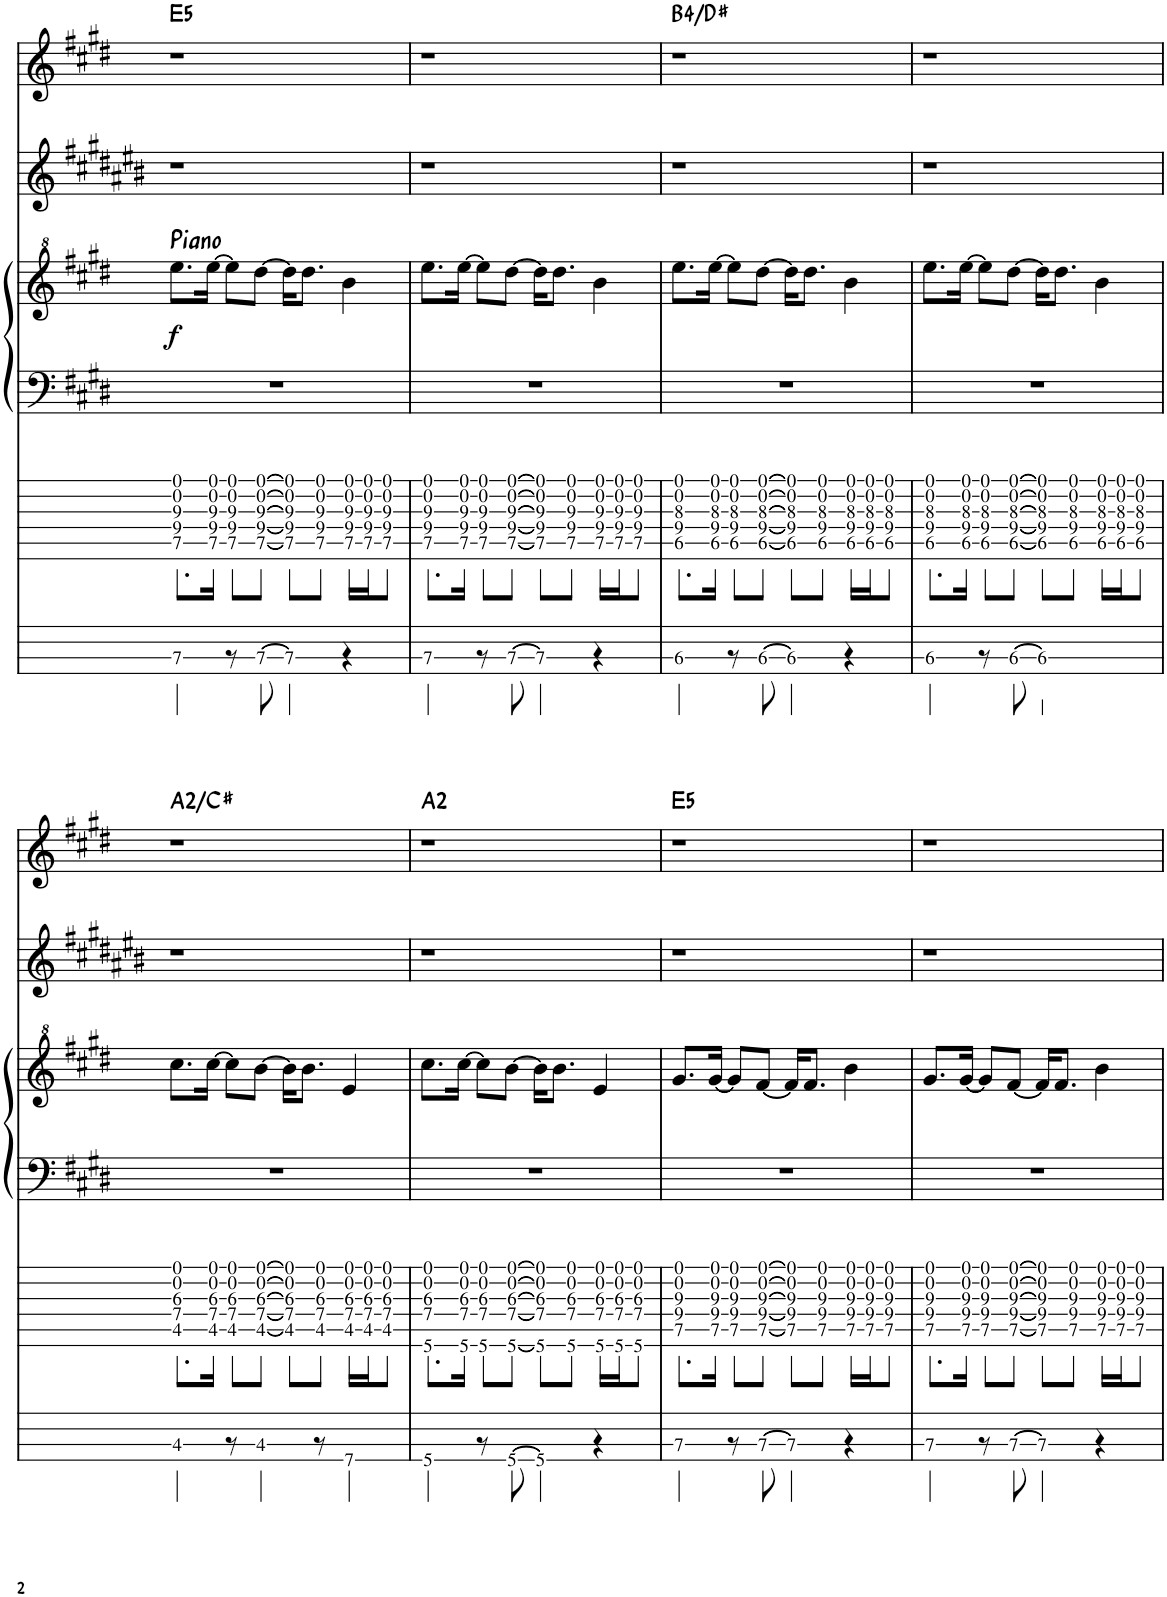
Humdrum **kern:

**kern	**kern	**kern	**kern	**dynam	**kern	**kern	**harte
*part5	*part4	*part3	*part3	*part3	*part2	*part1	*part1
*staff6	*staff5	*staff4	*staff3	*staff3/4	*staff2	*staff1	*
*I"Bass	*I"Ac. Gtr.	*I"Piano/ Organ	*	*	*I"Alto Sax	*I"Vocals	*
*	*I'Ac Gtr	*	*	*	*I'A Sax	*	*
!!LO:PB:g=z
*	*	*clefF4	*clefG^2	*	*clefG2	*clefG2	*
*Trd7c12	*	*	*	*	*Trd5c9	*Trd1c2	*
*k[f#c#g#d#]	*k[f#c#g#d#]	*k[f#c#g#d#]	*k[f#c#g#d#]	*	*k[f#c#g#d#a#e#b#]	*k[f#c#g#d#]	*
*E:	*E:	*E:	*E:	*	*C#:	*E:	*
*M4/4	*M4/4	*M4/4	*M4/4	*	*M4/4	*M4/4	*
=9	=9	=9	=9	=9	=9	=9	=9
!	!	!	!LO:TX:a:B:t=Piano	!	!	!	!
!	!	!	!	!LO:DY:b	!	!	!LO:H:kt=5
4E\	8.E\ 8.B\ 8.e\ 8.B\ 8.e\L	1r	8.eee\L	f	1r	1r	E:(1,5)
.	16E\ 16B\ 16e\ 16B\ 16e\Jk	.	[16eee\Jk	.	.	.	.
8r	8E\ 8B\ 8e\ 8B\ 8e\L	.	8eee\L]	.	.	.	.
[8E\	[8E\ [8B\ [8e\ [8B\ [8e\J	.	[8ddd#\J	.	.	.	.
4E\]	8E\] 8B\] 8e\] 8B\] 8e\]L	.	16ddd#\KL]	.	.	.	.
.	.	.	8.ddd#\J	.	.	.	.
.	8E\ 8B\ 8e\ 8B\ 8e\J	.	.	.	.	.	.
4r	16E\ 16B\ 16e\ 16B\ 16e\LL	.	4bb\	.	.	.	.
.	16E\ 16B\ 16e\ 16B\ 16e\J	.	.	.	.	.	.
.	8E\ 8B\ 8e\ 8B\ 8e\J	.	.	.	.	.	.
=10	=10	=10	=10	=10	=10	=10	=10
4E\	8.E\ 8.B\ 8.e\ 8.B\ 8.e\L	1r	8.eee\L	.	1r	1r	.
.	16E\ 16B\ 16e\ 16B\ 16e\Jk	.	[16eee\Jk	.	.	.	.
8r	8E\ 8B\ 8e\ 8B\ 8e\L	.	8eee\L]	.	.	.	.
[8E\	[8E\ [8B\ [8e\ [8B\ [8e\J	.	[8ddd#\J	.	.	.	.
4E\]	8E\] 8B\] 8e\] 8B\] 8e\]L	.	16ddd#\KL]	.	.	.	.
.	.	.	8.ddd#\J	.	.	.	.
.	8E\ 8B\ 8e\ 8B\ 8e\J	.	.	.	.	.	.
4r	16E\ 16B\ 16e\ 16B\ 16e\LL	.	4bb\	.	.	.	.
.	16E\ 16B\ 16e\ 16B\ 16e\J	.	.	.	.	.	.
.	8E\ 8B\ 8e\ 8B\ 8e\J	.	.	.	.	.	.
=11	=11	=11	=11	=11	=11	=11	=11
4D#\	8.D#\ 8.B\ 8.d#\ 8.B\ 8.e\L	1r	8.eee\L	.	1r	1r	B:maj(4)/3
.	16D#\ 16B\ 16d#\ 16B\ 16e\Jk	.	[16eee\Jk	.	.	.	.
8r	8D#\ 8B\ 8d#\ 8B\ 8e\L	.	8eee\L]	.	.	.	.
[8D#\	[8D#\ [8B\ [8d#\ [8B\ [8e\J	.	[8ddd#\J	.	.	.	.
4D#\]	8D#\] 8B\] 8d#\] 8B\] 8e\]L	.	16ddd#\KL]	.	.	.	.
.	.	.	8.ddd#\J	.	.	.	.
.	8D#\ 8B\ 8d#\ 8B\ 8e\J	.	.	.	.	.	.
4r	16D#\ 16B\ 16d#\ 16B\ 16e\LL	.	4bb\	.	.	.	.
.	16D#\ 16B\ 16d#\ 16B\ 16e\J	.	.	.	.	.	.
.	8D#\ 8B\ 8d#\ 8B\ 8e\J	.	.	.	.	.	.
=12	=12	=12	=12	=12	=12	=12	=12
4D#\	8.D#\ 8.B\ 8.d#\ 8.B\ 8.e\L	1r	8.eee\L	.	1r	1r	.
.	16D#\ 16B\ 16d#\ 16B\ 16e\Jk	.	[16eee\Jk	.	.	.	.
8r	8D#\ 8B\ 8d#\ 8B\ 8e\L	.	8eee\L]	.	.	.	.
[8D#\	[8D#\ [8B\ [8d#\ [8B\ [8e\J	.	[8ddd#\J	.	.	.	.
2D#\]	8D#\] 8B\] 8d#\] 8B\] 8e\]L	.	16ddd#\KL]	.	.	.	.
.	.	.	8.ddd#\J	.	.	.	.
.	8D#\ 8B\ 8d#\ 8B\ 8e\J	.	.	.	.	.	.
.	16D#\ 16B\ 16d#\ 16B\ 16e\LL	.	4bb\	.	.	.	.
.	16D#\ 16B\ 16d#\ 16B\ 16e\J	.	.	.	.	.	.
.	8D#\ 8B\ 8d#\ 8B\ 8e\J	.	.	.	.	.	.
!!LO:LB:g=z
=13	=13	=13	=13	=13	=13	=13	=13
4C#\	8.C#\ 8.A\ 8.c#\ 8.B\ 8.e\L	1r	8.ccc#\L	.	1r	1r	A:maj(2)/3
.	16C#\ 16A\ 16c#\ 16B\ 16e\Jk	.	[16ccc#\Jk	.	.	.	.
8r	8C#\ 8A\ 8c#\ 8B\ 8e\L	.	8ccc#\L]	.	.	.	.
4C#\	[8C#\ [8A\ [8c#\ [8B\ [8e\J	.	[8bb\J	.	.	.	.
.	8C#\] 8A\] 8c#\] 8B\] 8e\]L	.	16bb\KL]	.	.	.	.
.	.	.	8.bb\J	.	.	.	.
8r	8C#\ 8A\ 8c#\ 8B\ 8e\J	.	.	.	.	.	.
4BB\	16C#\ 16A\ 16c#\ 16B\ 16e\LL	.	4ee/	.	.	.	.
.	16C#\ 16A\ 16c#\ 16B\ 16e\J	.	.	.	.	.	.
.	8C#\ 8A\ 8c#\ 8B\ 8e\J	.	.	.	.	.	.
=14	=14	=14	=14	=14	=14	=14	=14
4AA\	8.AA\ 8.A\ 8.c#\ 8.B\ 8.e\L	1r	8.ccc#\L	.	1r	1r	A:maj(2)
.	16AA\ 16A\ 16c#\ 16B\ 16e\Jk	.	[16ccc#\Jk	.	.	.	.
8r	8AA\ 8A\ 8c#\ 8B\ 8e\L	.	8ccc#\L]	.	.	.	.
[8AA\	[8AA\ [8A\ [8c#\ [8B\ [8e\J	.	[8bb\J	.	.	.	.
4AA\]	8AA\] 8A\] 8c#\] 8B\] 8e\]L	.	16bb\KL]	.	.	.	.
.	.	.	8.bb\J	.	.	.	.
.	8AA\ 8A\ 8c#\ 8B\ 8e\J	.	.	.	.	.	.
4r	16AA\ 16A\ 16c#\ 16B\ 16e\LL	.	4ee/	.	.	.	.
.	16AA\ 16A\ 16c#\ 16B\ 16e\J	.	.	.	.	.	.
.	8AA\ 8A\ 8c#\ 8B\ 8e\J	.	.	.	.	.	.
=15	=15	=15	=15	=15	=15	=15	=15
!	!	!	!	!	!	!	!LO:H:kt=5
4E\	8.E\ 8.B\ 8.e\ 8.B\ 8.e\L	1r	8.gg#/L	.	1r	1r	E:(1,5)
.	16E\ 16B\ 16e\ 16B\ 16e\Jk	.	[16gg#/Jk	.	.	.	.
8r	8E\ 8B\ 8e\ 8B\ 8e\L	.	8gg#/L]	.	.	.	.
[8E\	[8E\ [8B\ [8e\ [8B\ [8e\J	.	[8ff#/J	.	.	.	.
4E\]	8E\] 8B\] 8e\] 8B\] 8e\]L	.	16ff#/KL]	.	.	.	.
.	.	.	8.ff#/J	.	.	.	.
.	8E\ 8B\ 8e\ 8B\ 8e\J	.	.	.	.	.	.
4r	16E\ 16B\ 16e\ 16B\ 16e\LL	.	4bb\	.	.	.	.
.	16E\ 16B\ 16e\ 16B\ 16e\J	.	.	.	.	.	.
.	8E\ 8B\ 8e\ 8B\ 8e\J	.	.	.	.	.	.
=16	=16	=16	=16	=16	=16	=16	=16
4E\	8.E\ 8.B\ 8.e\ 8.B\ 8.e\L	1r	8.gg#/L	.	1r	1r	.
.	16E\ 16B\ 16e\ 16B\ 16e\Jk	.	[16gg#/Jk	.	.	.	.
8r	8E\ 8B\ 8e\ 8B\ 8e\L	.	8gg#/L]	.	.	.	.
[8E\	[8E\ [8B\ [8e\ [8B\ [8e\J	.	[8ff#/J	.	.	.	.
4E\]	8E\] 8B\] 8e\] 8B\] 8e\]L	.	16ff#/KL]	.	.	.	.
.	.	.	8.ff#/J	.	.	.	.
.	8E\ 8B\ 8e\ 8B\ 8e\J	.	.	.	.	.	.
4r	16E\ 16B\ 16e\ 16B\ 16e\LL	.	4bb\	.	.	.	.
.	16E\ 16B\ 16e\ 16B\ 16e\J	.	.	.	.	.	.
.	8E\ 8B\ 8e\ 8B\ 8e\J	.	.	.	.	.	.
=	=	=	=	=	=	=	=
*-	*-	*-	*-	*-	*-	*-	*-
